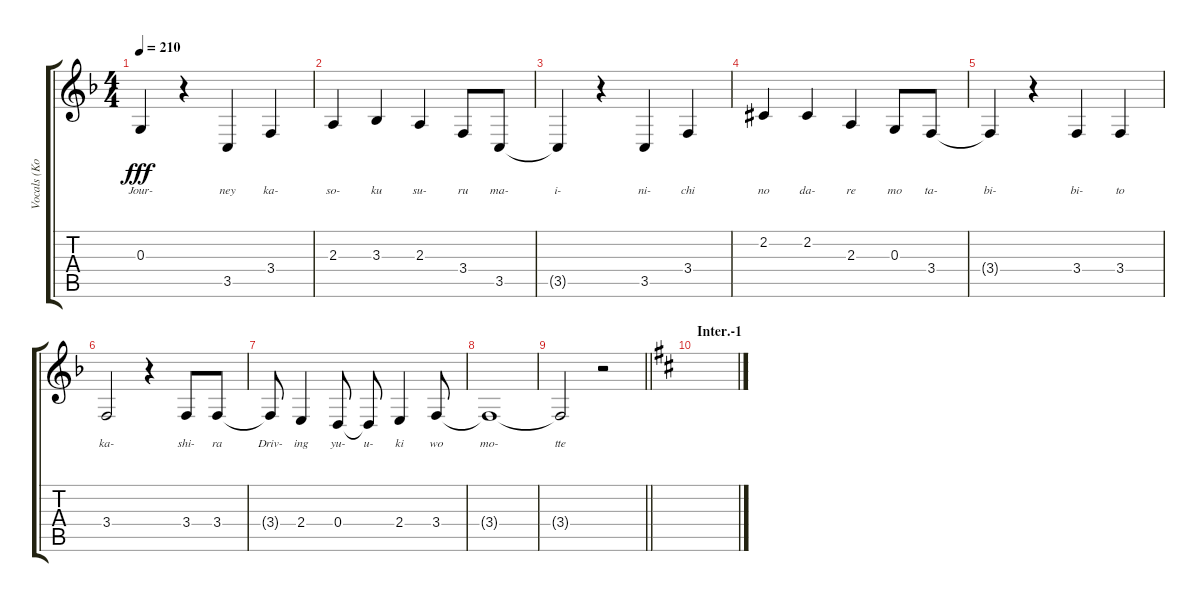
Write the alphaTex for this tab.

\track ("Vocals (Kotobuki Tsumugi)" "Vocals (Ko") {instrument altosax}
\staff {score tabs}
\tuning (E4 B3 G3 D3 A2 E2) {hide}
\ts (4 4)
\tempo 210
\clef g2
\ks f
0.3{t}.4{lyrics (0 "Jour-") lyrics (1 "") lyrics (2 "") lyrics (3 "") lyrics (4 "") dy fff} r.4 3.5.4{lyrics (0 "ney") lyrics (1 "") lyrics (2 "") lyrics (3 "") lyrics (4 "")} 3.4.4{lyrics (0 "ka-") lyrics (1 "") lyrics (2 "") lyrics (3 "") lyrics (4 "")} |
2.3.4{lyrics (0 "so-") lyrics (1 "") lyrics (2 "") lyrics (3 "") lyrics (4 "")} 3.3.4{lyrics (0 "ku") lyrics (1 "") lyrics (2 "") lyrics (3 "") lyrics (4 "")} 2.3.4{lyrics (0 "su-") lyrics (1 "") lyrics (2 "") lyrics (3 "") lyrics (4 "")} 3.4.8{lyrics (0 "ru") lyrics (1 "") lyrics (2 "") lyrics (3 "") lyrics (4 "")} 3.5.8{lyrics (0 "ma-") lyrics (1 "") lyrics (2 "") lyrics (3 "") lyrics (4 "")} |
3.5{t}.4{lyrics (0 "i-") lyrics (1 "") lyrics (2 "") lyrics (3 "") lyrics (4 "")} r.4 3.5.4{lyrics (0 "ni-") lyrics (1 "") lyrics (2 "") lyrics (3 "") lyrics (4 "")} 3.4.4{lyrics (0 "chi") lyrics (1 "") lyrics (2 "") lyrics (3 "") lyrics (4 "")} |
2.2{acc #}.4{lyrics (0 "no") lyrics (1 "") lyrics (2 "") lyrics (3 "") lyrics (4 "")} 2.2{acc #}.4{lyrics (0 "da-") lyrics (1 "") lyrics (2 "") lyrics (3 "") lyrics (4 "")} 2.3.4{lyrics (0 "re") lyrics (1 "") lyrics (2 "") lyrics (3 "") lyrics (4 "")} 0.3.8{lyrics (0 "mo") lyrics (1 "") lyrics (2 "") lyrics (3 "") lyrics (4 "")} 3.4.8{lyrics (0 "ta-") lyrics (1 "") lyrics (2 "") lyrics (3 "") lyrics (4 "")} |
3.4{t}.4{lyrics (0 "bi-") lyrics (1 "") lyrics (2 "") lyrics (3 "") lyrics (4 "")} r.4 3.4.4{lyrics (0 "bi-") lyrics (1 "") lyrics (2 "") lyrics (3 "") lyrics (4 "")} 3.4.4{lyrics (0 "to") lyrics (1 "") lyrics (2 "") lyrics (3 "") lyrics (4 "")} |
3.4.2{lyrics (0 "ka-") lyrics (1 "") lyrics (2 "") lyrics (3 "") lyrics (4 "")} r.4 3.4.8{lyrics (0 "shi-") lyrics (1 "") lyrics (2 "") lyrics (3 "") lyrics (4 "")} 3.4.8{lyrics (0 "ra") lyrics (1 "") lyrics (2 "") lyrics (3 "") lyrics (4 "")} |
3.4{t}.8{lyrics (0 "Driv-") lyrics (1 "") lyrics (2 "") lyrics (3 "") lyrics (4 "")} 2.4.4{lyrics (0 "ing") lyrics (1 "") lyrics (2 "") lyrics (3 "") lyrics (4 "")} 0.4.8{lyrics (0 "yu-") lyrics (1 "") lyrics (2 "") lyrics (3 "") lyrics (4 "")} 0.4{t}.8{lyrics (0 "u-") lyrics (1 "") lyrics (2 "") lyrics (3 "") lyrics (4 "")} 2.4.4{lyrics (0 "ki") lyrics (1 "") lyrics (2 "") lyrics (3 "") lyrics (4 "")} 3.4.8{lyrics (0 "wo") lyrics (1 "") lyrics (2 "") lyrics (3 "") lyrics (4 "")} |
3.4{t}.1{lyrics (0 "mo-") lyrics (1 "") lyrics (2 "") lyrics (3 "") lyrics (4 "")} |
\barLineRight lightlight
3.4{t}.2{lyrics (0 "tte") lyrics (1 "") lyrics (2 "") lyrics (3 "") lyrics (4 "")} r.2 |
\section ("" "Inter.-1")
\ks d
